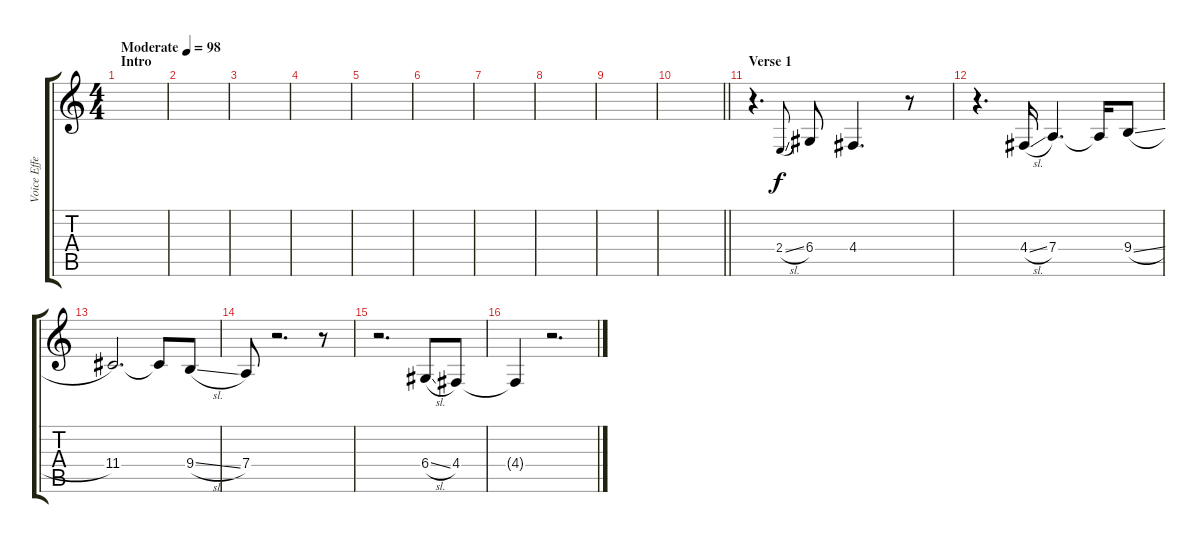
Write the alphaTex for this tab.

\track ("Voice Effect" "Voice Effe") {instrument stringensemble1}
\staff {score tabs}
\tuning (E4 B3 G3 D3 A2 E2) {hide}
\ts (4 4)
\section ("" "Intro")
\tempo (98 "Moderate")
\clef g2
\ks c
|
|
|
|
|
|
|
|
|
\barLineRight lightlight
|
\section ("" "Verse 1")
r.4{d} 2.4{sl}.8{gr onbeat} 6.4.8 4.4.4{d} r.8 |
r.4{d} 4.4{sl}.16 7.4.4{d} 7.4{t}.16 9.4{sl}.8 |
11.4.2{d} 11.4{t}.8 9.4{sl}.8 |
7.4.8 r.2{d} r.8 |
r.2{d} 6.4{sl}.8 4.4.8 |
4.4{t}.4 r.2{d}
